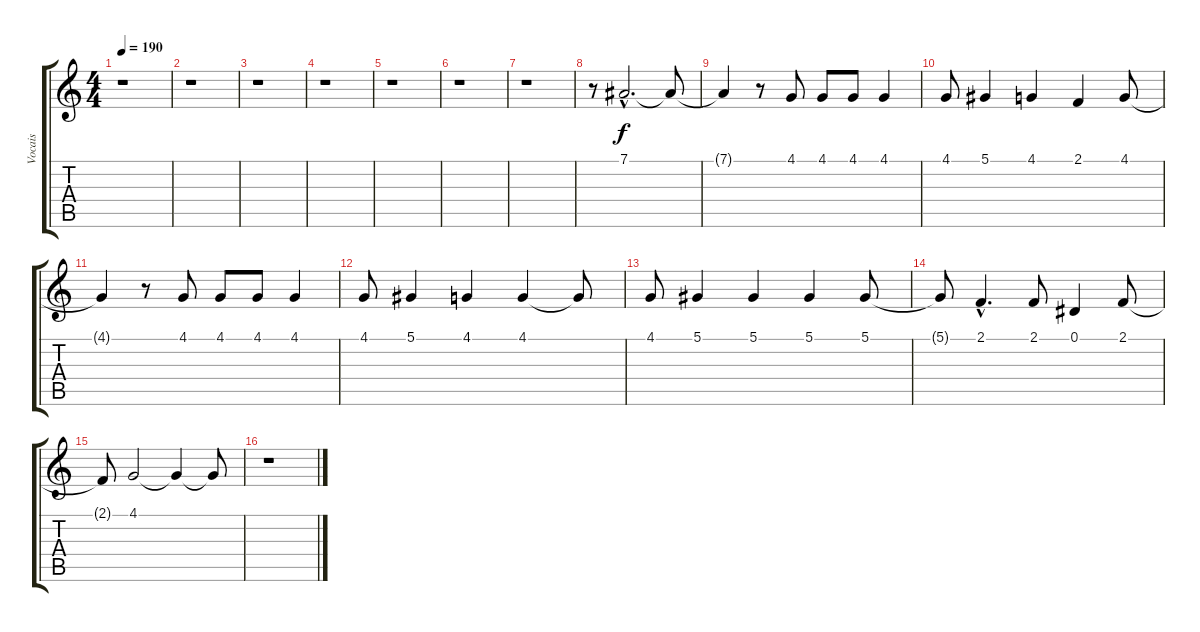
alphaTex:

\track ("Vocais" "Vocais") {instrument frenchhorn}
\staff {score tabs}
\tuning (Eb4 Bb3 Gb3 Db3 Ab2 Eb2) {hide}
\ts (4 4)
\tempo 190
\clef g2
\ks c
r.1{dy f instrument frenchhorn} |
r.1 |
r.1 |
r.1 |
r.1 |
r.1 |
r.1 |
r.8 7.1{hac}.2{d} 7.1{t}.8 |
7.1{t}.4 r.8 4.1.8 4.1.8 4.1.8 4.1.4 |
4.1.8 5.1.4 4.1.4 2.1.4 4.1.8 |
4.1{t}.4 r.8 4.1.8 4.1.8 4.1.8 4.1.4 |
4.1.8 5.1.4 4.1.4 4.1.4 4.1{t}.8 |
4.1.8 5.1.4 5.1.4 5.1.4 5.1.8 |
5.1{t}.8 2.1{hac}.4{d} 2.1.8 0.1.4 2.1.8 |
2.1{t}.8 4.1.2 4.1{t}.4 4.1{t}.8 |
r.1
